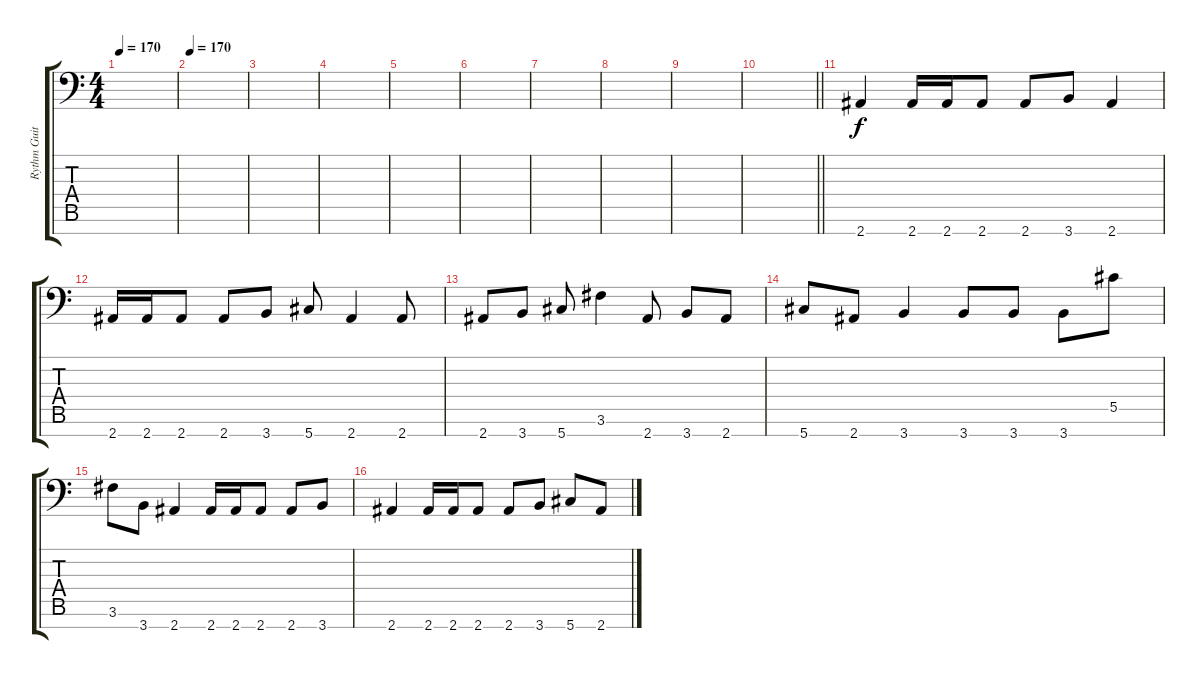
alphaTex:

\track ("Rythm Guitar #2" "Rythm Guit") {instrument distortionguitar}
\staff {score tabs}
\tuning (Eb4 Bb3 Gb3 Db3 Ab2 Eb2 Ab1) {hide}
\ts (4 4)
\tempo 170
\clef f4
\ks c
|
\tempo 170
|
|
|
|
|
|
|
|
\barLineRight lightlight
|
\section ("" "")
2.7.4{volume 13} 2.7.16 2.7.16 2.7.8 2.7.8 3.7.8 2.7.4 |
2.7.16 2.7.16 2.7.8 2.7.8 3.7.8 5.7.8 2.7.4 2.7.8 |
2.7.8 3.7.8 5.7.8 3.6.4 2.7.8 3.7.8 2.7.8 |
5.7.8 2.7.8 3.7.4 3.7.8 3.7.8 3.7.8 5.5.8 |
3.6.8 3.7.8 2.7.4 2.7.16 2.7.16 2.7.8 2.7.8 3.7.8 |
2.7.4 2.7.16 2.7.16 2.7.8 2.7.8 3.7.8 5.7.8 2.7.8
